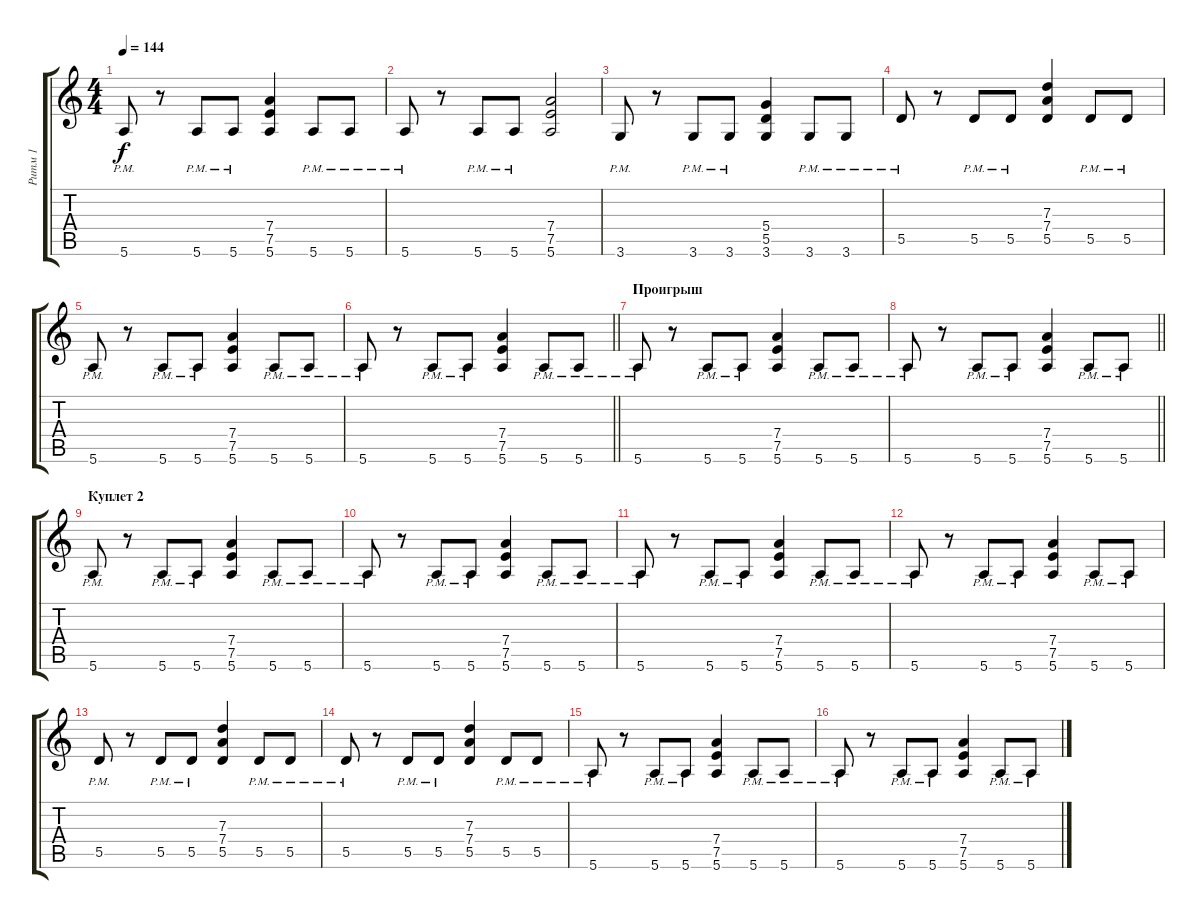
\track ("Ритм 1" "Ритм 1") {instrument distortionguitar}
\staff {score tabs}
\tuning (E4 B3 G3 D3 A2 E2) {hide}
\ts (4 4)
\tempo 144
\clef g2
\ks c
5.6{pm}.8{dy f} r.8 5.6{pm}.8 5.6{pm}.8 (7.4 7.5 5.6).4 5.6{pm}.8 5.6{pm}.8 |
5.6{pm}.8 r.8 5.6{pm}.8 5.6{pm}.8 (7.4 7.5 5.6).2 |
3.6{pm}.8 r.8 3.6{pm}.8 3.6{pm}.8 (5.4 5.5 3.6).4 3.6{pm}.8 3.6{pm}.8 |
5.5{pm}.8 r.8 5.5{pm}.8 5.5{pm}.8 (7.3 7.4 5.5).4 5.5{pm}.8 5.5{pm}.8 |
5.6{pm}.8 r.8 5.6{pm}.8 5.6{pm}.8 (7.4 7.5 5.6).4 5.6{pm}.8 5.6{pm}.8 |
\barLineRight lightlight
5.6{pm}.8 r.8 5.6{pm}.8 5.6{pm}.8 (7.4 7.5 5.6).4 5.6{pm}.8 5.6{pm}.8 |
\section ("" "Проигрыш")
5.6{pm}.8 r.8 5.6{pm}.8 5.6{pm}.8 (7.4 7.5 5.6).4 5.6{pm}.8 5.6{pm}.8 |
\barLineRight lightlight
5.6{pm}.8 r.8 5.6{pm}.8 5.6{pm}.8 (7.4 7.5 5.6).4 5.6{pm}.8 5.6{pm}.8 |
\section ("" "Куплет 2")
5.6{pm}.8 r.8 5.6{pm}.8 5.6{pm}.8 (7.4 7.5 5.6).4 5.6{pm}.8 5.6{pm}.8 |
5.6{pm}.8 r.8 5.6{pm}.8 5.6{pm}.8 (7.4 7.5 5.6).4 5.6{pm}.8 5.6{pm}.8 |
5.6{pm}.8 r.8 5.6{pm}.8 5.6{pm}.8 (7.4 7.5 5.6).4 5.6{pm}.8 5.6{pm}.8 |
5.6{pm}.8 r.8 5.6{pm}.8 5.6{pm}.8 (7.4 7.5 5.6).4 5.6{pm}.8 5.6{pm}.8 |
5.5{pm}.8 r.8 5.5{pm}.8 5.5{pm}.8 (7.3 7.4 5.5).4 5.5{pm}.8 5.5{pm}.8 |
5.5{pm}.8 r.8 5.5{pm}.8 5.5{pm}.8 (7.3 7.4 5.5).4 5.5{pm}.8 5.5{pm}.8 |
5.6{pm}.8 r.8 5.6{pm}.8 5.6{pm}.8 (7.4 7.5 5.6).4 5.6{pm}.8 5.6{pm}.8 |
5.6{pm}.8 r.8 5.6{pm}.8 5.6{pm}.8 (7.4 7.5 5.6).4 5.6{pm}.8 5.6{pm}.8
